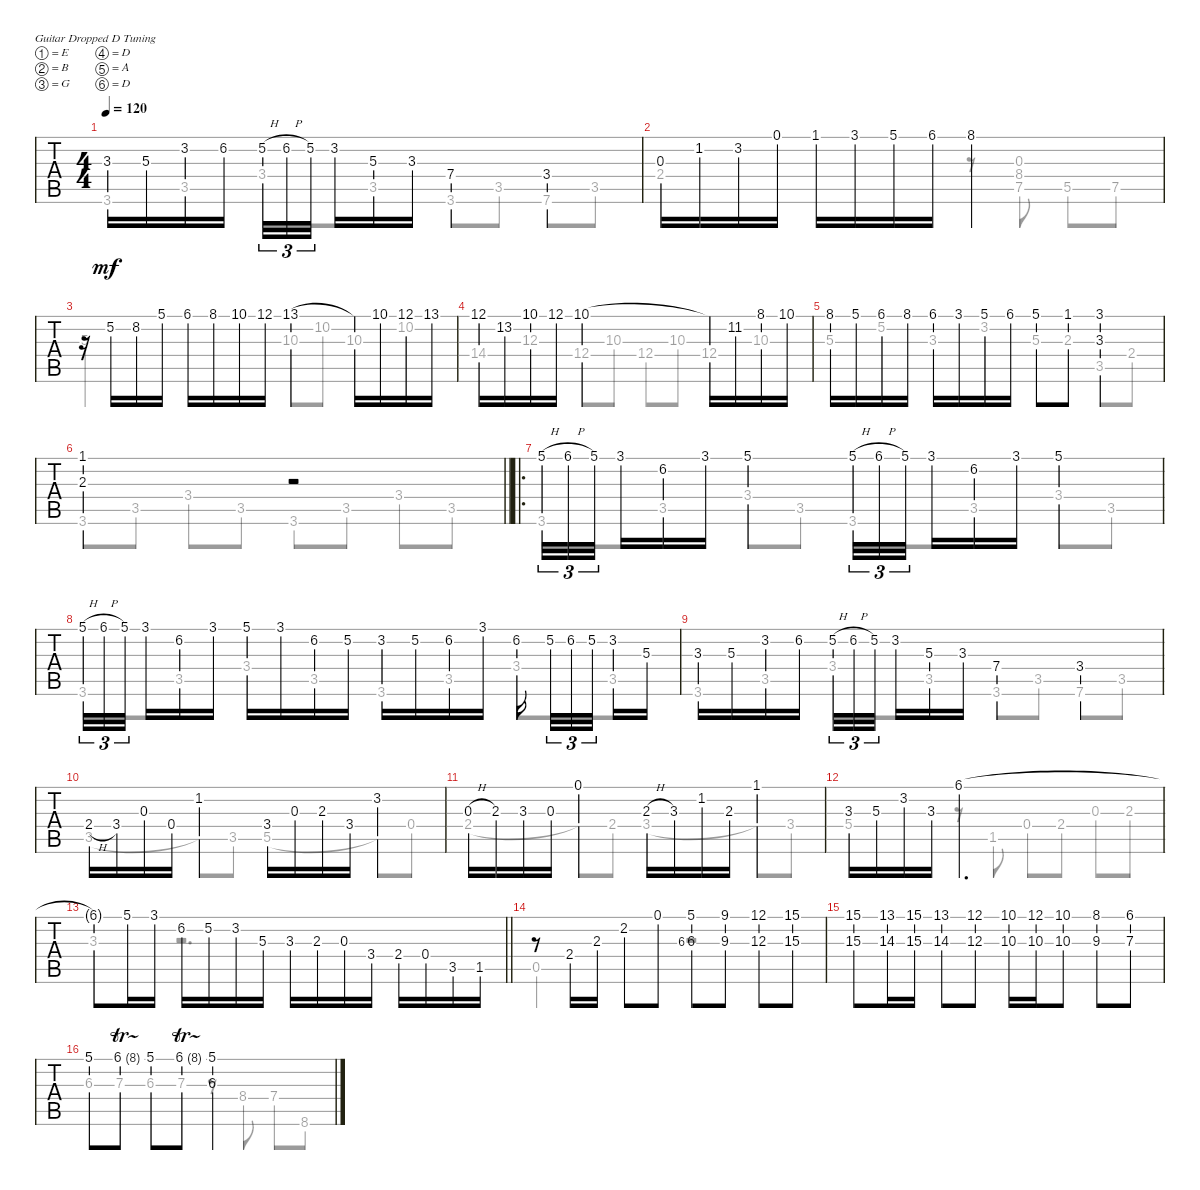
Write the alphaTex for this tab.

\bracketExtendMode groupsimilarinstruments
\singleTrackTrackNamePolicy hidden
\multiTrackTrackNamePolicy hidden
\firstSystemTrackNameOrientation horizontal
\otherSystemsTrackNameOrientation horizontal
\track ("Untitled" "Untitled") {instrument acousticguitarnylon}
\staff {tabs}
\tuning (E4 B3 G3 D3 A2 D2)
\voice
\ts (4 4)
\tempo 120
\clef g2
\ks dminor
3.3.16{dy mf} 5.3.16 3.2.16 6.2.16 5.2{h}.32{tu (3 2)} 6.2{h}.32{tu (3 2)} 5.2.32{tu (3 2)} 3.2.16 5.3.16 3.3.16 7.4.4 3.4.4 |
0.3.16 1.2.16 3.2.16 0.1.16 1.1.16 3.1.16 5.1.16 6.1.16 8.1.2 |
r.16 5.2.16 8.2.16 5.1.16 6.1.16 8.1.16 10.1.16 12.1.16 13.1.4 13.1{t}.16 10.1.16 12.1.16 13.1.16 |
12.1.16 13.2.16 10.1.16 12.1.16 10.1.2 10.1{t}.16 11.2.16 8.1.16 10.1.16 |
8.1.16 5.1.16 6.1.16 8.1.16 6.1.16 3.1.16 5.1.16 6.1.16 5.1.8 1.1.8 (3.1 3.3).4 |
\barLineRight lightlight
(1.1 2.3).2 r.2 |
\ro
5.1{h}.32{tu (3 2)} 6.1{h}.32{tu (3 2)} 5.1.32{tu (3 2)} 3.1.16 6.2.16 3.1.16 5.1.4 5.1{h}.32{tu (3 2)} 6.1{h}.32{tu (3 2)} 5.1.32{tu (3 2)} 3.1.16 6.2.16 3.1.16 5.1.4 |
5.1{h}.32{tu (3 2)} 6.1{h}.32{tu (3 2)} 5.1.32{tu (3 2)} 3.1.16 6.2.16 3.1.16 5.1.16 3.1.16 6.2.16 5.2.16 3.2.16 5.2.16 6.2.16 3.1.16 6.2.16 5.2.32{tu (3 2)} 6.2.32{tu (3 2)} 5.2.32{tu (3 2)} 3.2.16 5.3.16 |
3.3.16 5.3.16 3.2.16 6.2.16 5.2{h}.32{tu (3 2)} 6.2{h}.32{tu (3 2)} 5.2.32{tu (3 2)} 3.2.16 5.3.16 3.3.16 7.4.4 3.4.4 |
2.4{h}.16 3.4.16 0.3.16 0.4.16 1.2.4 3.4.16 0.3.16 2.3.16 3.4.16 3.2.4 |
0.3{h}.16 2.3.16 3.3.16 0.3.16 0.1.4 2.3{h}.16 3.3.16 1.2.16 2.3.16 1.1.4 |
3.3.16 5.3.16 3.2.16 3.3.16 6.1.2{d} |
\barLineRight lightlight
6.1{t}.8 5.1.16 3.1.16 6.2.16 5.2.16 3.2.16 5.3.16 3.3.16 2.3.16 0.3.16 3.4.16 2.4.16 0.4.16 3.5.16 1.5.16 |
r.8 2.4.16 2.3.16 2.2.8 0.1.8 6.3.8{gr} (5.1 6.3).8 (9.1 9.3).8 (12.1 12.3).8 (15.1 15.3).8 |
(15.1 15.3).8 (13.1 14.3).16 (15.1 15.3).16 (13.1 14.3).8 (12.1 12.3).8 (10.1 10.3).16 (12.1 10.3).16 (10.1 10.3).8 (8.1 9.3).8 (6.1 7.3).8 |
5.1.8 6.1{tr (8 16)}.8 5.1.8 6.1{tr (8 16)}.8 (5.1 6.3).2
\voice
\clef g2
\ottava regular
\simile none
\ks dminor
3.6.8{dy mf} 3.5.8 3.4.8 3.5.8 3.6.8 3.5.8 7.6.8 3.5.8 |
2.4.2 r.8 (8.4 0.3 7.5).8 5.5.8 7.5.8 |
5.3.2 10.3.8 10.2.8 10.3.8 10.2.8 |
14.4.8 12.3.8 12.4.8 10.3.8 12.4.8 10.3.8 12.4.8 10.3.8 |
5.3.8 5.2.8 3.3.8 3.2.8 5.3.8 2.3.8 3.5.8 2.4.8 |
\barLineRight lightlight
3.6.8 3.5.8 3.4.8 3.5.8 3.6.8 3.5.8 3.4.8 3.5.8 |
3.6.8 3.5.8 3.4.8 3.5.8 3.6.8 3.5.8 3.4.8 3.5.8 |
3.6.8 3.5.8 3.4.8 3.5.8 3.6.8 3.5.8 3.4.8 3.5.8 |
3.6.8 3.5.8 3.4.8 3.5.8 3.6.8 3.5.8 7.6.8 3.5.8 |
3.5.4 3.5{t}.8 3.5.8 5.5.4 5.5{t}.8 0.4.8 |
2.4.4 2.4{t}.8 2.4.8 3.4.4 3.4{t}.8 3.4.8 |
5.4.4 r.8 1.5.8 0.4.8 2.4.8 0.3.8 2.3.8 |
\barLineRight lightlight
3.3.4 r.2{d} |
0.5.2 r.2 |
|
6.3.8 7.3.8 6.3.8 7.3.8 r.8 8.4.8 7.4.8 8.6.8
